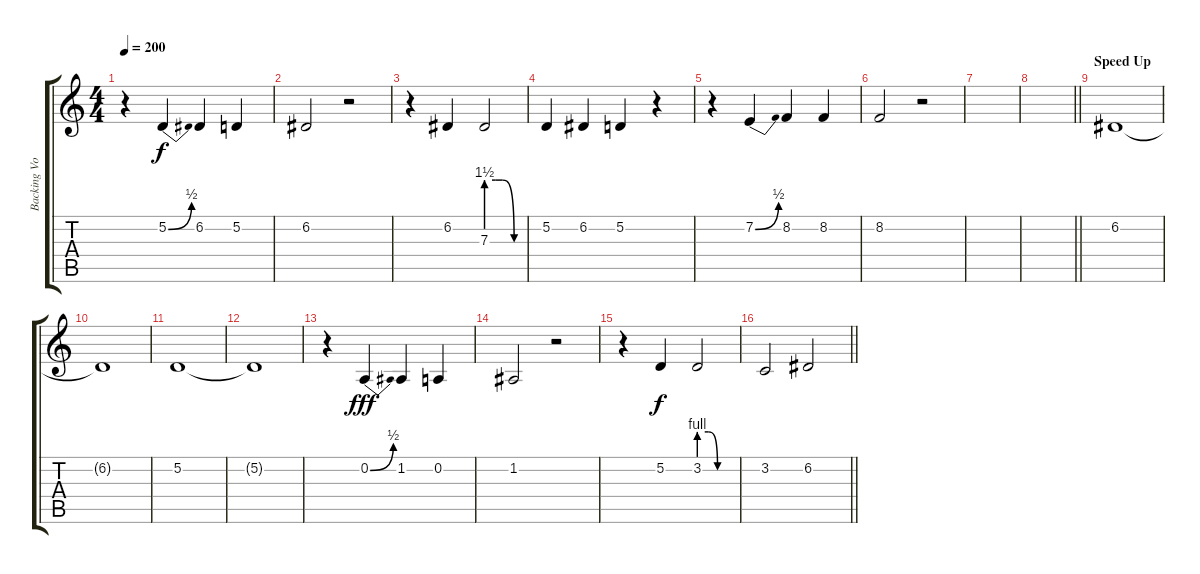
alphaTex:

\track ("Backing Vocals" "Backing Vo") {instrument clarinet}
\staff {score tabs}
\tuning (D4 A3 F3 C3 G2 C2) {hide}
\ts (4 4)
\tempo 200
\clef g2
\ks c
r.4{dy fff} 5.2{be (bend 0 0 60 2)}.4{dy f} 6.2.4 5.2.4 |
6.2.2 r.2 |
r.4 6.2.4 7.3{be (custom 0 6 15 6 26 6 45 0 60 0)}.2 |
5.2.4 6.2.4 5.2.4 r.4 |
r.4 7.2{be (bend 0 0 60 2)}.4 8.2.4 8.2.4 |
8.2.2 r.2 |
|
\barLineRight lightlight
|
\section ("" "Speed Up")
6.2.1 |
6.2{t}.1 |
5.2.1 |
5.2{t}.1 |
r.4 0.2{be (bend 0 0 60 2)}.4{dy fff} 1.2.4 0.2.4 |
1.2.2 r.2 |
r.4 5.2.4{dy f} 3.2{be (custom 0 4 15 4 30 0 60 0)}.2 |
\barLineRight lightlight
3.2.2 6.2.2
